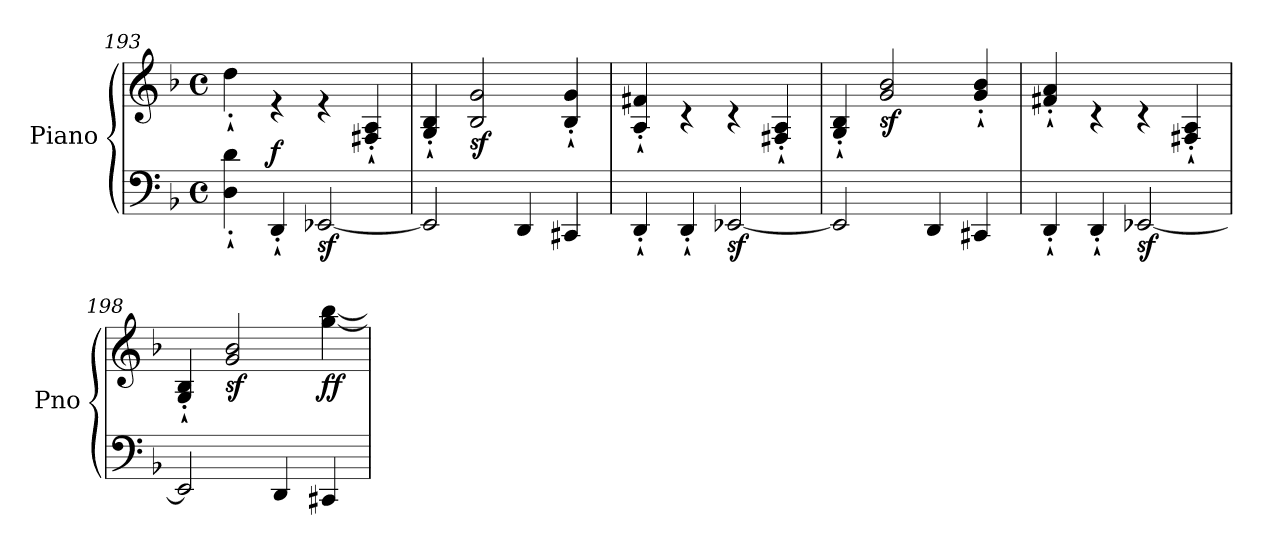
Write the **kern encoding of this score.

**kern	**kern	**dynam
*part1	*part1	*part1
*staff2	*staff1	*staff1/2
*I"Piano	*	*
*I'Pno	*	*
*clefF4	*clefG2	*
*k[b-]	*k[b-]	*
*M4/4	*M4/4	*
*met(c)	*met(c)	*
=193	=193	=193
*^	*^	*
1ryy	4D\'` 4d\'`	1ryy	4dd'`\	.
!	!	!	!	!LO:DY:a=2
.	4DD'`/	.	4r	f
!	!	!	!	!LO:DY:b=2
.	[2EE-X/	.	4r	sf
.	.	.	4F#X/'` 4A/'`	.
=194	=194	=194	=194	=194
1ryy	2EE-/]	1ryy	4G/'` 4B-/'`	.
!	!	!	!	!LO:DY:b
.	.	.	2B-/ 2g/	sf
.	4DD/	.	.	.
.	4CC#X/	.	4B-/'` 4g/'`	.
=195	=195	=195	=195	=195
1ryy	4DD'`/	1ryy	4A/'` 4f#X/'`	.
.	4DD'`/	.	4r	.
!	!	!	!	!LO:DY:b=2
.	[2EE-X/	.	4r	sf
.	.	.	4F#X/'` 4A/'`	.
=196	=196	=196	=196	=196
1ryy	2EE-/]	1ryy	4G/'` 4B-/'`	.
!	!	!	!	!LO:DY:b
.	.	.	2g/ 2b-/	sf
.	4DD/	.	.	.
.	4CC#X/	.	4g/'` 4b-/'`	.
!!LO:PB:g=z	!!
=197	=197	=197	=197	=197
1ryy	4DD'`/	1ryy	4f#X/'` 4a/'`	.
.	4DD'`/	.	4r	.
!	!	!	!	!LO:DY:b=2
.	[2EE-X/	.	4r	sf
.	.	.	4F#X/'` 4A/'`	.
!!LO:PB:g=z	!!
=198	=198	=198	=198	=198
1ryy	2EE-/]	1ryy	4G/'` 4B-/'`	.
!	!	!	!	!LO:DY:b
.	.	.	2g/ 2b-/	sf
.	4DD/	.	.	.
!	!	!	!	!LO:DY:b
.	4CC#X/	.	[4gg\ [4bb-\	ff
*v	*v	*	*	*
*	*v	*v	*
=	=	=
*-	*-	*-
